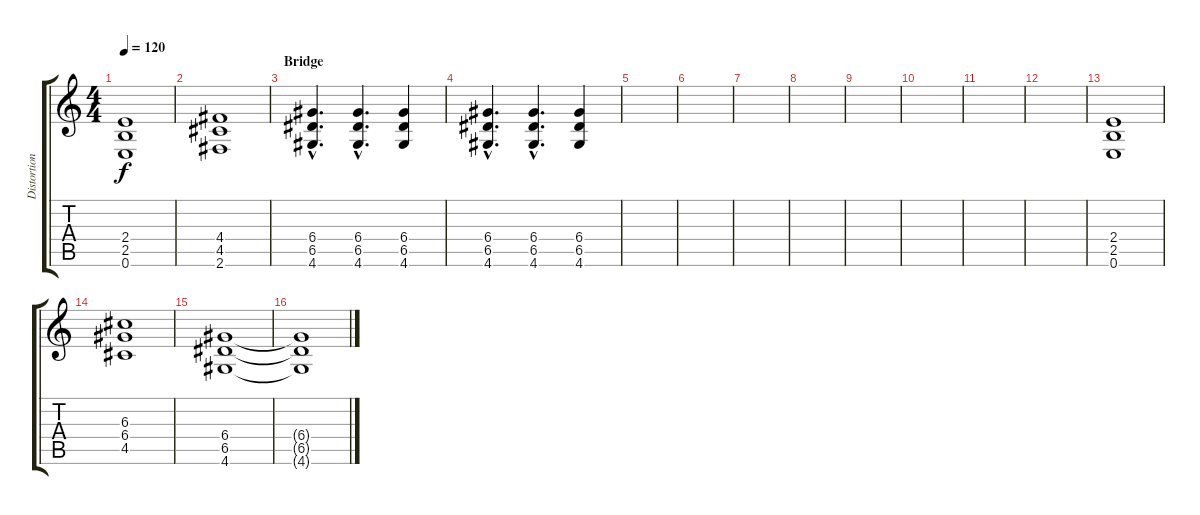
\track ("Distortion Guitar" "Distortion") {instrument distortionguitar}
\staff {score tabs}
\tuning (E4 B3 G3 D3 A2 E2) {hide}
\ts (4 4)
\tempo 120
\clef g2
\ks c
(2.4 2.5 0.6).1{dy f} |
(4.4 4.5 2.6).1 |
\section ("" "Bridge")
(6.4{hac} 6.5{hac} 4.6{hac}).4{d} (6.4{hac} 6.5{hac} 4.6{hac}).4{d} (6.4 6.5 4.6).4 |
(6.4{hac} 6.5{hac} 4.6{hac}).4{d} (6.4{hac} 6.5{hac} 4.6{hac}).4{d} (6.4 6.5 4.6).4 |
|
|
|
|
|
|
|
|
(2.4 2.5 0.6).1 |
(6.3 6.4 4.5).1 |
(6.4 6.5 4.6).1 |
(6.4{t} 6.5{t} 4.6{t}).1
